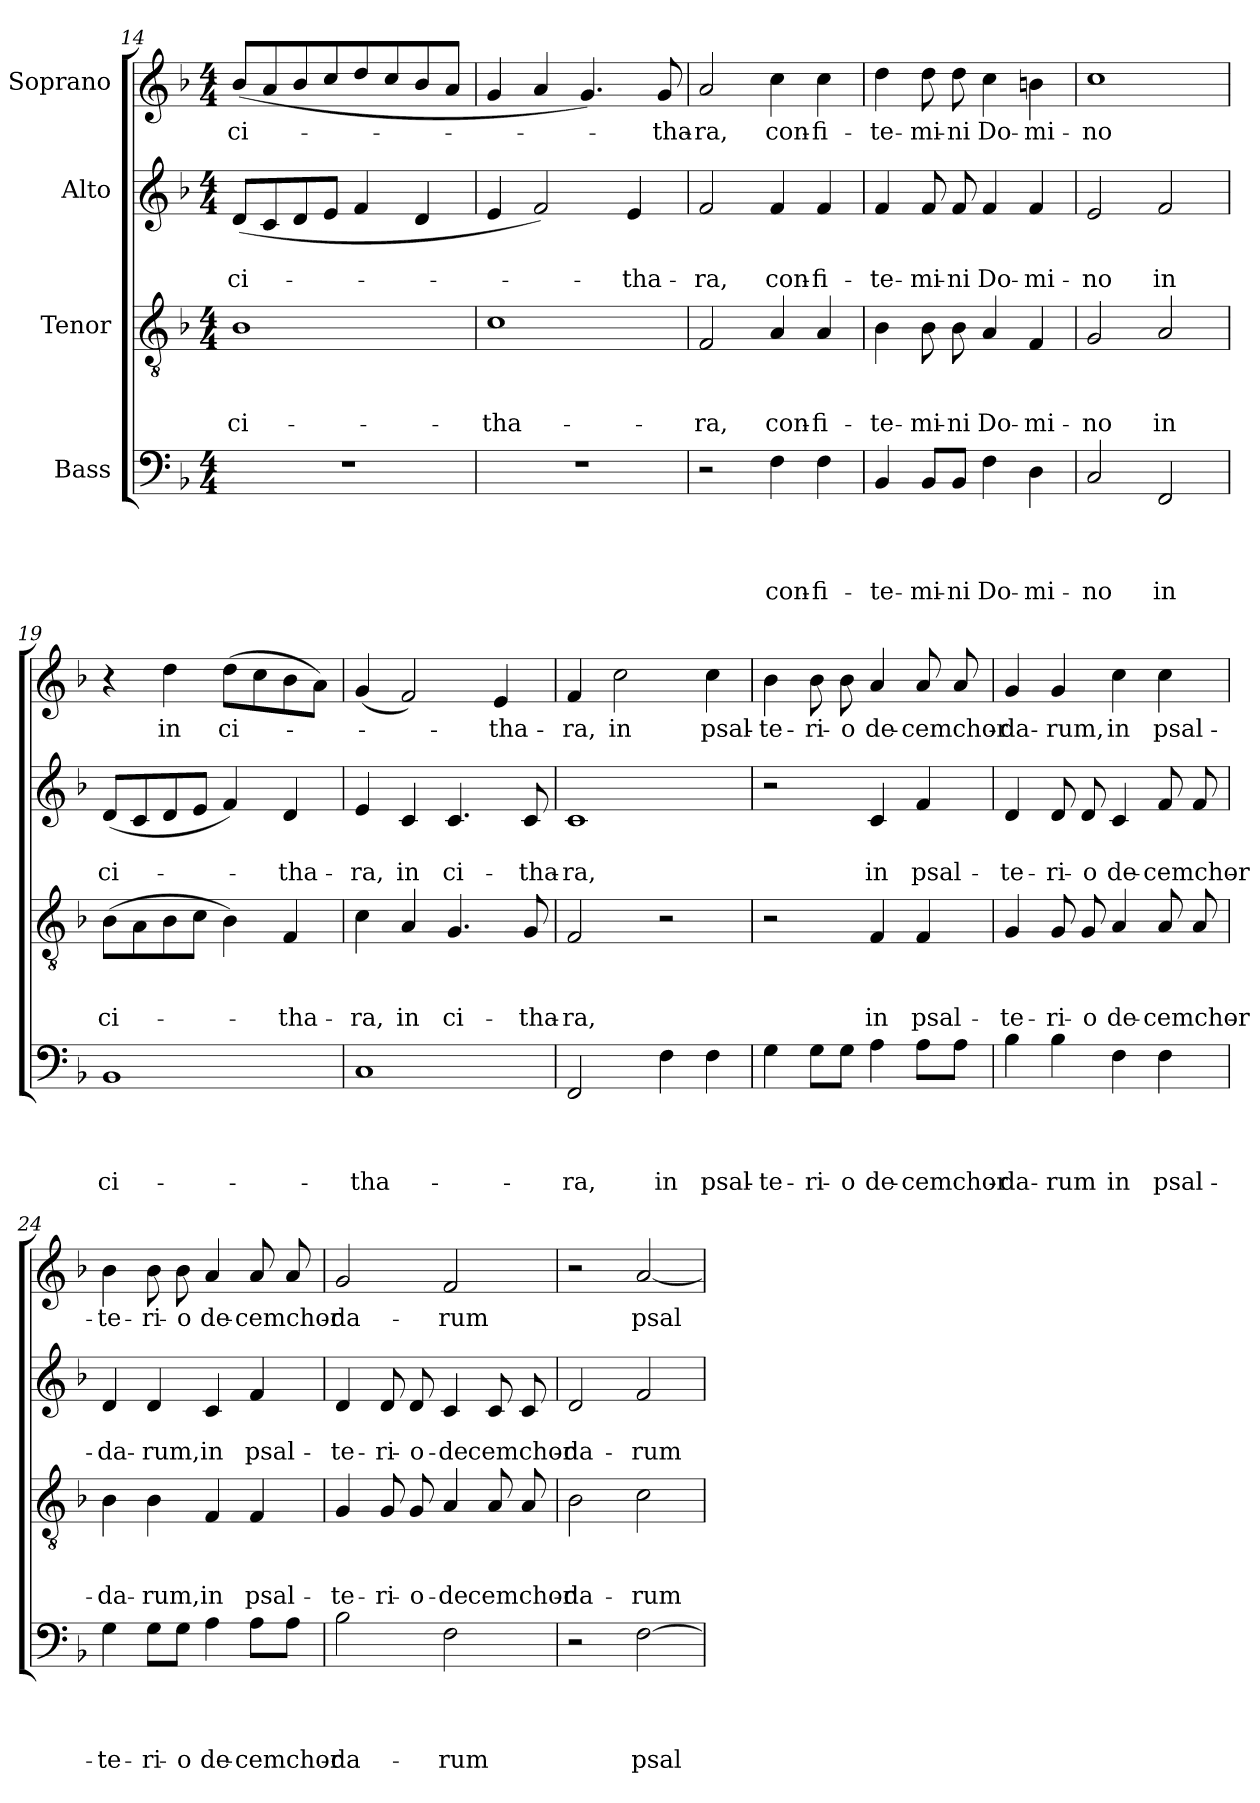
**kern	**text	**text	**text	**text	**kern	**text	**text	**text	**kern	**text	**text	**kern	**text
*part4	*part4	*part4	*part4	*part4	*part3	*part3	*part3	*part3	*part2	*part2	*part2	*part1	*part1
*staff4	*staff4	*staff4	*staff4	*staff4	*staff3	*staff3	*staff3	*staff3	*staff2	*staff2	*staff2	*staff1	*staff1
*I"Bass	*	*	*	*	*I"Tenor	*	*	*	*I"Alto	*	*	*I"Soprano	*
!!LO:LB:g=z
*clefF4	*	*	*	*	*clefGv2	*	*	*	*clefG2	*	*	*clefG2	*
*k[b-]	*	*	*	*	*k[b-]	*	*	*	*k[b-]	*	*	*k[b-]	*
*F:	*	*	*	*	*F:	*	*	*	*F:	*	*	*F:	*
*M4/4	*	*	*	*	*M4/4	*	*	*	*M4/4	*	*	*M4/4	*
=14	=14	=14	=14	=14	=14	=14	=14	=14	=14	=14	=14	=14	=14
!	!	!	!	!	!	!	!	!LO:LY:b	!	!	!LO:LY:b	!	!LO:LY:b
1r	.	.	.	.	1B-	.	.	ci-	(<8d/L	.	ci-	(<8b-/L	ci-
.	.	.	.	.	.	.	.	.	8c/	.	.	8a/	.
.	.	.	.	.	.	.	.	.	8d/	.	.	8b-/	.
.	.	.	.	.	.	.	.	.	8e/J	.	.	8cc/	.
.	.	.	.	.	.	.	.	.	4f/	.	.	8dd/	.
.	.	.	.	.	.	.	.	.	.	.	.	8cc/	.
.	.	.	.	.	.	.	.	.	4d/	.	.	8b-/	.
.	.	.	.	.	.	.	.	.	.	.	.	8a/J	.
=15	=15	=15	=15	=15	=15	=15	=15	=15	=15	=15	=15	=15	=15
!	!	!	!	!	!	!	!	!LO:LY:b	!	!	!	!	!
1r	.	.	.	.	1c	.	.	-tha-	4e/	.	.	4g/	.
.	.	.	.	.	.	.	.	.	2f/)	.	.	4a/	.
.	.	.	.	.	.	.	.	.	.	.	.	4.g/)	.
!	!	!	!	!	!	!	!	!	!	!	!LO:LY:b	!	!
.	.	.	.	.	.	.	.	.	4e/	.	-tha-	.	.
!	!	!	!	!	!	!	!	!	!	!	!	!	!LO:LY:b
.	.	.	.	.	.	.	.	.	.	.	.	8g/	-tha-
=16	=16	=16	=16	=16	=16	=16	=16	=16	=16	=16	=16	=16	=16
!	!	!	!	!	!	!	!	!LO:LY:b	!	!	!LO:LY:b	!	!LO:LY:b
2r	.	.	.	.	2F/	.	.	-ra,	2f/	.	-ra,	2a/	-ra,
!	!	!	!	!LO:LY:b	!	!	!	!LO:LY:b	!	!	!LO:LY:b	!	!LO:LY:b
4F\	.	.	.	con-	4A/	.	.	con-	4f/	.	con-	4cc\	con-
!	!	!	!	!LO:LY:b	!	!	!	!LO:LY:b	!	!	!LO:LY:b	!	!LO:LY:b
4F\	.	.	.	-fi-	4A/	.	.	-fi-	4f/	.	-fi-	4cc\	-fi-
=17	=17	=17	=17	=17	=17	=17	=17	=17	=17	=17	=17	=17	=17
!	!	!	!	!LO:LY:b	!	!	!	!LO:LY:b	!	!	!LO:LY:b	!	!LO:LY:b
4BB-/	.	.	.	-te-	4B-\	.	.	-te-	4f/	.	-te-	4dd\	-te-
!	!	!	!	!LO:LY:b	!	!	!	!LO:LY:b	!	!	!LO:LY:b	!	!LO:LY:b
8BB-/L	.	.	.	-mi-	8B-\	.	.	-mi-	8f/	.	-mi-	8dd\	-mi-
!	!	!	!	!LO:LY:b	!	!	!	!LO:LY:b	!	!	!LO:LY:b	!	!LO:LY:b
8BB-/J	.	.	.	-ni	8B-\	.	.	-ni	8f/	.	-ni	8dd\	-ni
!	!	!	!	!LO:LY:b	!	!	!	!LO:LY:b	!	!	!LO:LY:b	!	!LO:LY:b
4F\	.	.	.	Do-	4A/	.	.	Do-	4f/	.	Do-	4cc\	Do-
!	!	!	!	!LO:LY:b	!	!	!	!LO:LY:b	!	!	!LO:LY:b	!	!LO:LY:b
4D\	.	.	.	-mi-	4F/	.	.	-mi-	4f/	.	-mi-	4bn\	-mi-
=18	=18	=18	=18	=18	=18	=18	=18	=18	=18	=18	=18	=18	=18
!	!	!	!	!LO:LY:b	!	!	!	!LO:LY:b	!	!	!LO:LY:b	!	!LO:LY:b
2C/	.	.	.	-no	2G/	.	.	-no	2e/	.	-no	1cc	-no
!	!	!	!	!LO:LY:b	!	!	!	!LO:LY:b	!	!	!LO:LY:b	!	!
2FF/	.	.	.	in	2A/	.	.	in	2f/	.	in	.	.
=19	=19	=19	=19	=19	=19	=19	=19	=19	=19	=19	=19	=19	=19
!	!	!	!	!LO:LY:b	!	!	!	!LO:LY:b	!	!	!LO:LY:b	!	!
1BB-	.	.	.	ci-	(>8B-\L	.	.	ci-	(<8d/L	.	ci-	4r	.
.	.	.	.	.	8A\	.	.	.	8c/	.	.	.	.
!	!	!	!	!	!	!	!	!	!	!	!	!	!LO:LY:b
.	.	.	.	.	8B-\	.	.	.	8d/	.	.	4dd\	in
.	.	.	.	.	8c\J	.	.	.	8e/J	.	.	.	.
!	!	!	!	!	!	!	!	!	!	!	!	!	!LO:LY:b
.	.	.	.	.	4B-\)	.	.	.	4f/)	.	.	(>8dd\L	ci-
.	.	.	.	.	.	.	.	.	.	.	.	8cc\	.
!	!	!	!	!	!	!	!	!LO:LY:b	!	!	!LO:LY:b	!	!
.	.	.	.	.	4F/	.	.	-tha-	4d/	.	-tha-	8b-\	.
.	.	.	.	.	.	.	.	.	.	.	.	8a\J)	.
!!LO:PB:g=z
=20	=20	=20	=20	=20	=20	=20	=20	=20	=20	=20	=20	=20	=20
!	!	!	!	!LO:LY:b	!	!	!	!LO:LY:b	!	!	!LO:LY:b	!	!
1C	.	.	.	-tha-	4c\	.	.	-ra,	4e/	.	-ra,	(4g/	.
!	!	!	!	!	!	!	!	!LO:LY:b	!	!	!LO:LY:b	!	!
.	.	.	.	.	4A/	.	.	in	4c/	.	in	2f/)	.
!	!	!	!	!	!	!	!	!LO:LY:b	!	!	!LO:LY:b	!	!
.	.	.	.	.	4.G/	.	.	ci-	4.c/	.	ci-	.	.
!	!	!	!	!	!	!	!	!	!	!	!	!	!LO:LY:b
.	.	.	.	.	.	.	.	.	.	.	.	4e/	-tha-
!	!	!	!	!	!	!	!	!LO:LY:b	!	!	!LO:LY:b	!	!
.	.	.	.	.	8G/	.	.	-tha-	8c/	.	-tha-	.	.
=21	=21	=21	=21	=21	=21	=21	=21	=21	=21	=21	=21	=21	=21
!	!	!	!	!LO:LY:b	!	!	!	!LO:LY:b	!	!	!LO:LY:b	!	!LO:LY:b
2FF/	.	.	.	-ra,	2F/	.	.	-ra,	1c	.	-ra,	4f/	-ra,
!	!	!	!	!	!	!	!	!	!	!	!	!	!LO:LY:b
.	.	.	.	.	.	.	.	.	.	.	.	2cc\	in
!	!	!	!	!LO:LY:b	!	!	!	!	!	!	!	!	!
4F\	.	.	.	in	2r	.	.	.	.	.	.	.	.
!	!	!	!	!LO:LY:b	!	!	!	!	!	!	!	!	!LO:LY:b
4F\	.	.	.	psal-	.	.	.	.	.	.	.	4cc\	psal-
=22	=22	=22	=22	=22	=22	=22	=22	=22	=22	=22	=22	=22	=22
!	!	!	!	!LO:LY:b	!	!	!	!	!	!	!	!	!LO:LY:b
4G\	.	.	.	-te-	2r	.	.	.	2r	.	.	4b-\	-te-
!	!	!	!	!LO:LY:b	!	!	!	!	!	!	!	!	!LO:LY:b
8G\L	.	.	.	-ri-	.	.	.	.	.	.	.	8b-\	-ri-
!	!	!	!	!LO:LY:b	!	!	!	!	!	!	!	!	!LO:LY:b
8G\J	.	.	.	-o	.	.	.	.	.	.	.	8b-\	-o
!	!	!	!	!LO:LY:b	!	!	!	!LO:LY:b	!	!	!LO:LY:b	!	!LO:LY:b
4A\	.	.	.	de-	4F/	.	.	in	4c/	.	in	4a/	de-
!	!	!	!	!LO:LY:b	!	!	!	!LO:LY:b	!	!	!LO:LY:b	!	!LO:LY:b
8A\L	.	.	.	-cemchor-	4F/	.	.	psal-	4f/	.	psal-	8a/	-cemchor-
8A\J	.	.	.	.	.	.	.	.	.	.	.	8a/	.
=23	=23	=23	=23	=23	=23	=23	=23	=23	=23	=23	=23	=23	=23
!	!	!	!	!LO:LY:b	!	!	!	!LO:LY:b	!	!	!LO:LY:b	!	!LO:LY:b
4B-\	.	.	.	-da-	4G/	.	.	-te-	4d/	.	-te-	4g/	-da-
!	!	!	!	!LO:LY:b	!	!	!	!LO:LY:b	!	!	!LO:LY:b	!	!LO:LY:b
4B-\	.	.	.	-rum	8G/	.	.	-ri-	8d/	.	-ri-	4g/	-rum,
!	!	!	!	!	!	!	!	!LO:LY:b	!	!	!LO:LY:b	!	!
.	.	.	.	.	8G/	.	.	-o	8d/	.	-o	.	.
!	!	!	!	!LO:LY:b	!	!	!	!LO:LY:b	!	!	!LO:LY:b	!	!LO:LY:b
4F\	.	.	.	in	4A/	.	.	de-	4c/	.	de-	4cc\	in
!	!	!	!	!LO:LY:b	!	!	!	!LO:LY:b	!	!	!LO:LY:b	!	!LO:LY:b
4F\	.	.	.	psal-	8A/	.	.	-cemchor-	8f/	.	-cemchor-	4cc\	psal-
.	.	.	.	.	8A/	.	.	.	8f/	.	.	.	.
=24	=24	=24	=24	=24	=24	=24	=24	=24	=24	=24	=24	=24	=24
!	!	!	!	!LO:LY:b	!	!	!	!LO:LY:b	!	!	!LO:LY:b	!	!LO:LY:b
4G\	.	.	.	-te-	4B-\	.	.	-da-	4d/	.	-da-	4b-\	-te-
!	!	!	!	!LO:LY:b	!	!	!	!LO:LY:b	!	!	!LO:LY:b	!	!LO:LY:b
8G\L	.	.	.	-ri-	4B-\	.	.	-rum,	4d/	.	-rum,	8b-\	-ri-
!	!	!	!	!LO:LY:b	!	!	!	!	!	!	!	!	!LO:LY:b
8G\J	.	.	.	-o	.	.	.	.	.	.	.	8b-\	-o
!	!	!	!	!LO:LY:b	!	!	!	!LO:LY:b	!	!	!LO:LY:b	!	!LO:LY:b
4A\	.	.	.	de-	4F/	.	.	in	4c/	.	in	4a/	de-
!	!	!	!	!LO:LY:b	!	!	!	!LO:LY:b	!	!	!LO:LY:b	!	!LO:LY:b
8A\L	.	.	.	-cemchor-	4F/	.	.	psal-	4f/	.	psal-	8a/	-cemchor-
8A\J	.	.	.	.	.	.	.	.	.	.	.	8a/	.
!!LO:LB:g=z
=25	=25	=25	=25	=25	=25	=25	=25	=25	=25	=25	=25	=25	=25
!	!	!	!	!LO:LY:b	!	!	!	!LO:LY:b	!	!	!LO:LY:b	!	!LO:LY:b
2B-\	.	.	.	-da-	4G/	.	.	-te-	4d/	.	-te-	2g/	-da-
!	!	!	!	!	!	!	!	!LO:LY:b	!	!	!LO:LY:b	!	!
.	.	.	.	.	8G/	.	.	-ri-	8d/	.	-ri-	.	.
!	!	!	!	!	!	!	!	!LO:LY:b	!	!	!LO:LY:b	!	!
.	.	.	.	.	8G/	.	.	-o-	8d/	.	-o-	.	.
!	!	!	!	!LO:LY:b	!	!	!	!LO:LY:b	!	!	!LO:LY:b	!	!LO:LY:b
2F\	.	.	.	-rum	4A/	.	.	-de	4c/	.	-de	2f/	-rum
!	!	!	!	!	!	!	!	!LO:LY:b	!	!	!LO:LY:b	!	!
.	.	.	.	.	8A/	.	.	cemchor-	8c/	.	cemchor-	.	.
.	.	.	.	.	8A/	.	.	.	8c/	.	.	.	.
=26	=26	=26	=26	=26	=26	=26	=26	=26	=26	=26	=26	=26	=26
!	!	!	!	!	!	!	!	!LO:LY:b	!	!	!LO:LY:b	!	!
2r	.	.	.	.	2B-\	.	.	-da-	2d/	.	-da-	2r	.
!	!	!	!	!LO:LY:b	!	!	!	!LO:LY:b	!	!	!LO:LY:b	!	!LO:LY:b
[>2F\	.	.	.	psal-	2c\	.	.	-rum	2f/	.	-rum	[<2a/	psal-
=	=	=	=	=	=	=	=	=	=	=	=	=	=
*-	*-	*-	*-	*-	*-	*-	*-	*-	*-	*-	*-	*-	*-
